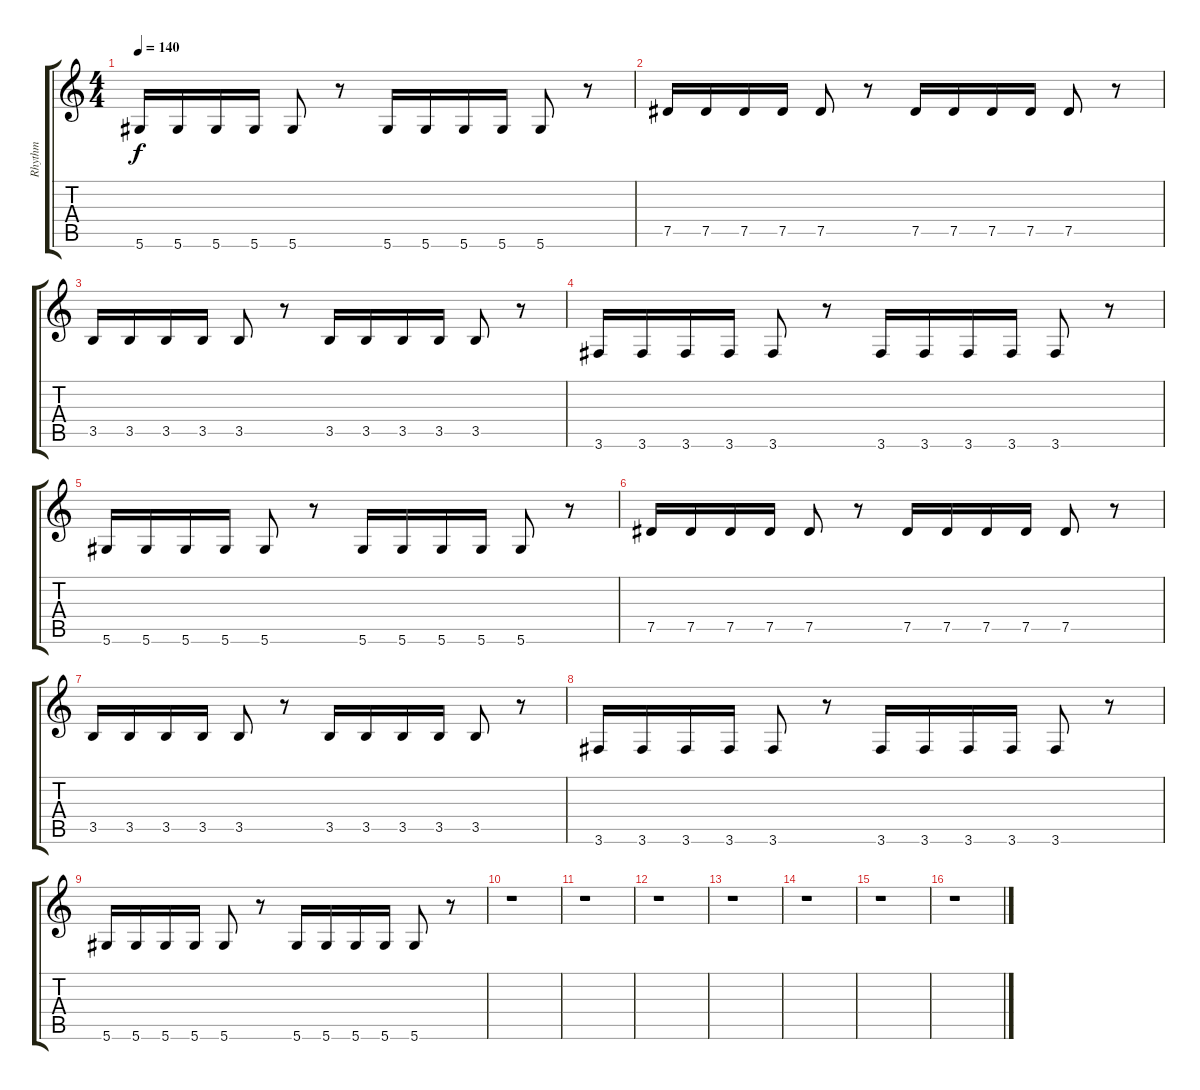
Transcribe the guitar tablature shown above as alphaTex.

\track ("Rhythm" "Rhythm") {instrument distortionguitar}
\staff {score tabs}
\tuning (Eb4 Bb3 Gb3 Db3 Ab2 Eb2) {hide}
\ts (4 4)
\tempo 140
\clef g2
\ks c
5.6.16{dy f} 5.6.16 5.6.16 5.6.16 5.6.8 r.8 5.6.16 5.6.16 5.6.16 5.6.16 5.6.8 r.8 |
7.5.16{instrument electricguitarmuted} 7.5.16 7.5.16 7.5.16 7.5.8 r.8 7.5.16 7.5.16 7.5.16 7.5.16 7.5.8 r.8 |
3.5.16 3.5.16 3.5.16 3.5.16 3.5.8 r.8 3.5.16 3.5.16 3.5.16 3.5.16 3.5.8 r.8 |
3.6.16 3.6.16 3.6.16 3.6.16 3.6.8 r.8 3.6.16 3.6.16 3.6.16 3.6.16 3.6.8 r.8 |
5.6.16 5.6.16 5.6.16 5.6.16 5.6.8 r.8 5.6.16 5.6.16 5.6.16 5.6.16 5.6.8 r.8 |
7.5.16{instrument electricguitarmuted} 7.5.16 7.5.16 7.5.16 7.5.8 r.8 7.5.16 7.5.16 7.5.16 7.5.16 7.5.8 r.8 |
3.5.16 3.5.16 3.5.16 3.5.16 3.5.8 r.8 3.5.16 3.5.16 3.5.16 3.5.16 3.5.8 r.8 |
3.6.16 3.6.16 3.6.16 3.6.16 3.6.8 r.8 3.6.16 3.6.16 3.6.16 3.6.16 3.6.8 r.8 |
5.6.16 5.6.16 5.6.16 5.6.16 5.6.8 r.8 5.6.16 5.6.16 5.6.16 5.6.16 5.6.8 r.8 |
r.1 |
r.1 |
r.1 |
r.1 |
r.1 |
r.1 |
r.1
